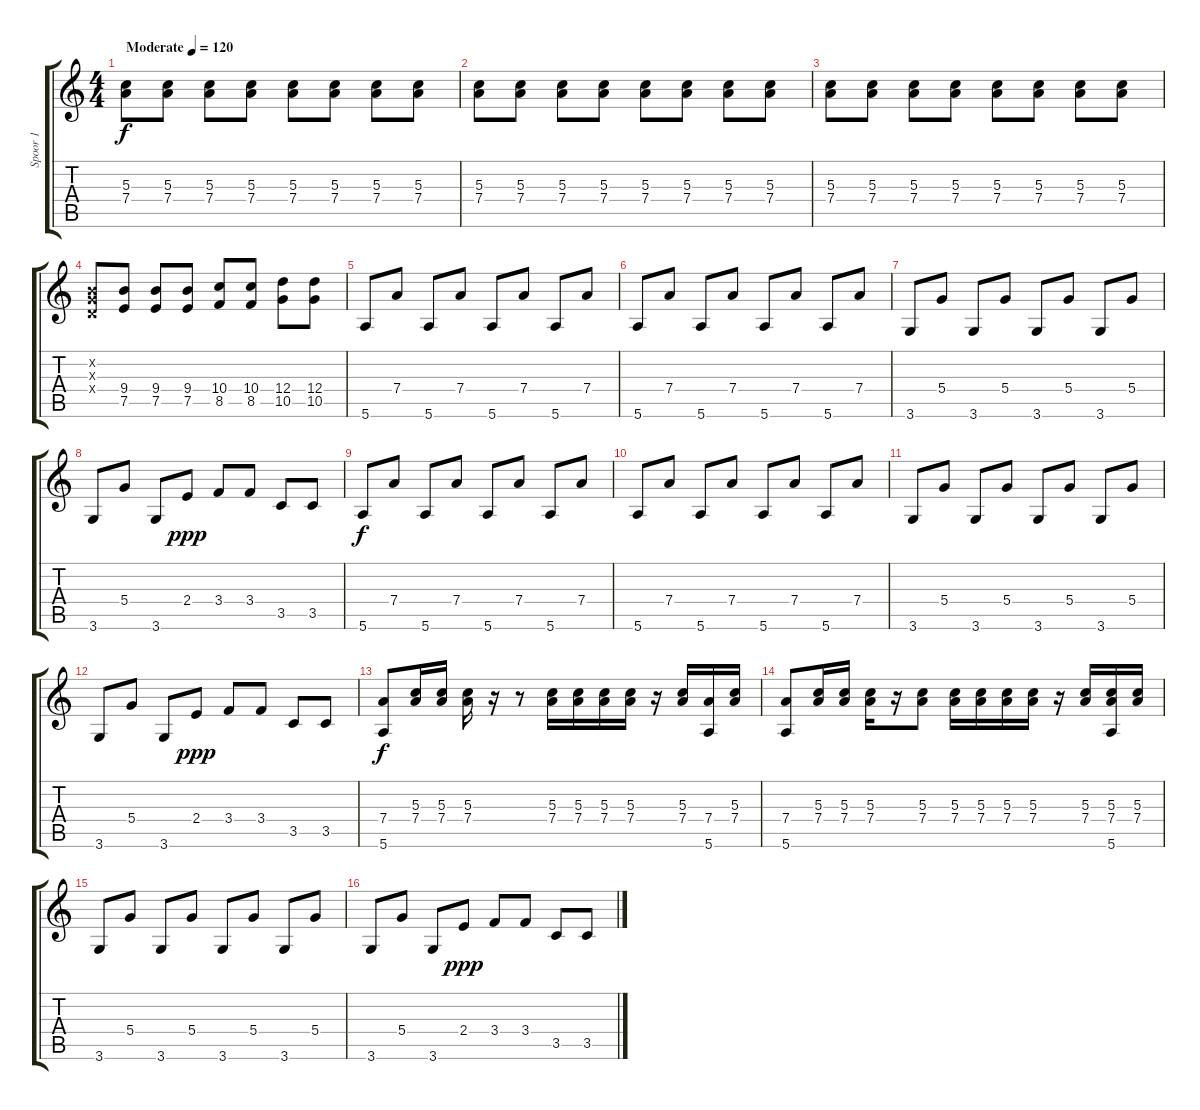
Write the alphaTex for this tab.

\track ("Spoor 1" "Spoor 1") {instrument electricguitarjazz}
\staff {score tabs}
\tuning (E4 B3 G3 D3 A2 E2) {hide}
\ts (4 4)
\tempo (120 "Moderate")
\clef g2
\ks c
(5.3 7.4).8{dy f instrument electricguitarjazz} (5.3 7.4).8 (5.3 7.4).8 (5.3 7.4).8 (5.3 7.4).8 (5.3 7.4).8 (5.3 7.4).8 (5.3 7.4).8 |
(5.3 7.4).8 (5.3 7.4).8 (5.3 7.4).8 (5.3 7.4).8 (5.3 7.4).8 (5.3 7.4).8 (5.3 7.4).8 (5.3 7.4).8 |
(5.3 7.4).8 (5.3 7.4).8 (5.3 7.4).8 (5.3 7.4).8 (5.3 7.4).8 (5.3 7.4).8 (5.3 7.4).8 (5.3 7.4).8 |
(0.2{x} 0.3{x} 0.4{x}).8 (9.4 7.5).8 (9.4 7.5).8 (9.4 7.5).8 (10.4 8.5).8 (10.4 8.5).8 (12.4 10.5).8 (12.4 10.5).8 |
5.6.8 7.4.8 5.6.8 7.4.8 5.6.8 7.4.8 5.6.8 7.4.8 |
5.6.8 7.4.8 5.6.8 7.4.8 5.6.8 7.4.8 5.6.8 7.4.8 |
3.6.8 5.4.8 3.6.8 5.4.8 3.6.8 5.4.8 3.6.8 5.4.8 |
3.6.8 5.4.8 3.6.8 2.4.8{dy ppp} 3.4.8 3.4.8 3.5.8 3.5.8 |
5.6.8{dy f} 7.4.8 5.6.8 7.4.8 5.6.8 7.4.8 5.6.8 7.4.8 |
5.6.8 7.4.8 5.6.8 7.4.8 5.6.8 7.4.8 5.6.8 7.4.8 |
3.6.8 5.4.8 3.6.8 5.4.8 3.6.8 5.4.8 3.6.8 5.4.8 |
3.6.8 5.4.8 3.6.8 2.4.8{dy ppp} 3.4.8 3.4.8 3.5.8 3.5.8 |
(7.4 5.6).8{dy f} (5.3 7.4).16 (5.3 7.4).16 (5.3 7.4).16 r.16 r.8 (5.3 7.4).16 (5.3 7.4).16 (5.3 7.4).16 (5.3 7.4).16 r.16 (5.3 7.4).16 (7.4 5.6).16 (5.3 7.4).16 |
(7.4 5.6).8 (5.3 7.4).16 (5.3 7.4).16 (5.3 7.4).16 r.16 (5.3 7.4).8 (5.3 7.4).16 (5.3 7.4).16 (5.3 7.4).16 (5.3 7.4).16 r.16 (5.3 7.4).16 (5.3 7.4 5.6).16 (5.3 7.4).16 |
3.6.8 5.4.8 3.6.8 5.4.8 3.6.8 5.4.8 3.6.8 5.4.8 |
3.6.8 5.4.8 3.6.8 2.4.8{dy ppp} 3.4.8 3.4.8 3.5.8 3.5.8
